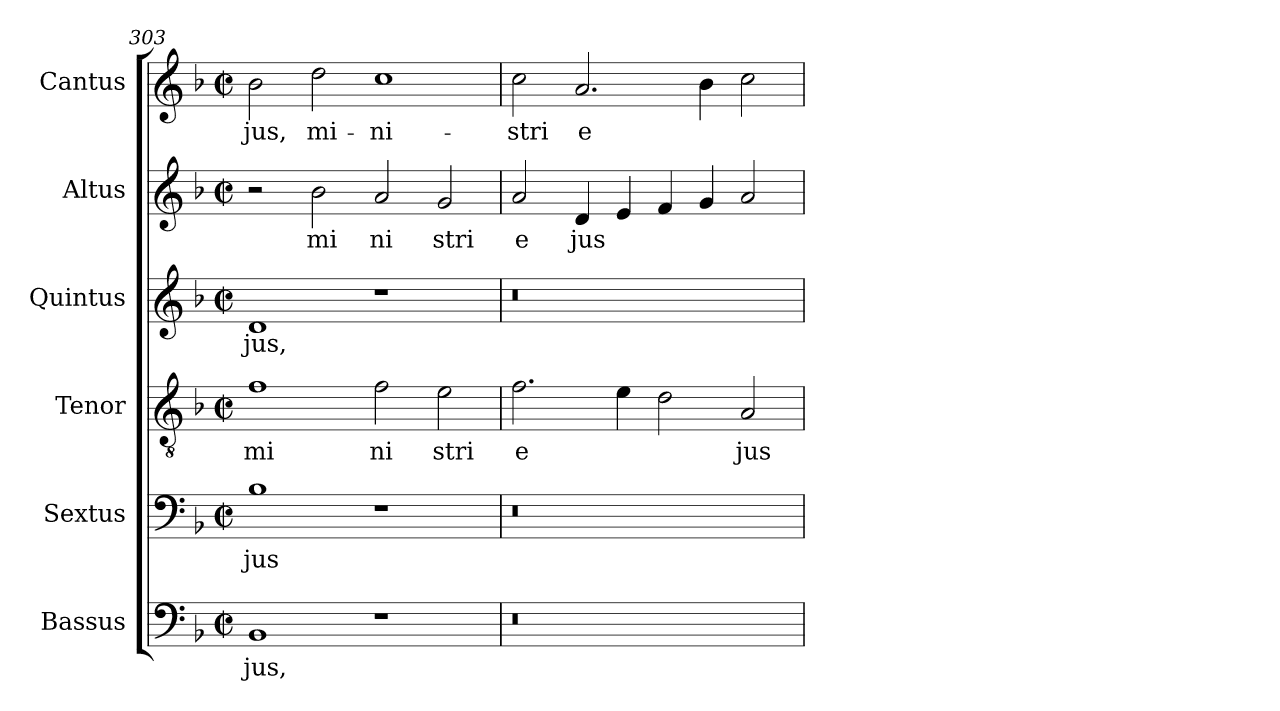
**kern	**text	**kern	**text	**kern	**text	**kern	**text	**kern	**text	**kern	**text
*part6	*part6	*part5	*part5	*part4	*part4	*part3	*part3	*part2	*part2	*part1	*part1
*staff6	*staff6	*staff5	*staff5	*staff4	*staff4	*staff3	*staff3	*staff2	*staff2	*staff1	*staff1
*I"Bassus	*	*I"Sextus	*	*I"Tenor	*	*I"Quintus	*	*I"Altus	*	*I"Cantus	*
*I'Bassus	*	*I'Sextus	*	*I'Tenor	*	*I'Quintus	*	*I'Altus	*	*I'Cantus	*
*clefF4	*	*clefF4	*	*clefGv2	*	*clefG2	*	*clefG2	*	*clefG2	*
*k[b-]	*	*k[b-]	*	*k[b-]	*	*k[b-]	*	*k[b-]	*	*k[b-]	*
*F:	*	*F:	*	*F:	*	*F:	*	*F:	*	*F:	*
*M2/2	*	*M2/2	*	*M2/2	*	*M2/2	*	*M2/2	*	*M2/2	*
*met(c|)	*	*met(c|)	*	*met(c|)	*	*met(c|)	*	*met(c|)	*	*met(c|)	*
=303	=303	=303	=303	=303	=303	=303	=303	=303	=303	=303	=303
!	!LO:LY:b:cj	!	!LO:LY:b:cj	!	!LO:LY:b:cj	!	!LO:LY:b:cj	!	!	!	!LO:LY:b:cj
1BB-	-jus,	1B-	-jus	1f	mi	1d	-jus,	2r	.	2b-\	-jus,
!	!	!	!	!	!	!	!	!	!LO:LY:b:cj	!	!LO:LY:b:cj
.	.	.	.	.	.	.	.	2b-\	mi	2dd\	mi-
!	!	!	!	!	!LO:LY:b:cj	!	!	!	!LO:LY:b:cj	!	!LO:LY:b:cj
1r	.	1r	.	2f\	ni	1r	.	2a/	ni	1cc	-ni-
!	!	!	!	!	!LO:LY:b:cj	!	!	!	!LO:LY:b:cj	!	!
.	.	.	.	2e\	stri	.	.	2g/	stri	.	.
=304	=304	=304	=304	=304	=304	=304	=304	=304	=304	=304	=304
!	!	!	!	!	!LO:LY:b:cj	!	!	!	!LO:LY:b:cj	!	!LO:LY:b:cj
0r	.	0r	.	2.f\	e	0r	.	2a/	e	2cc\	-stri
!	!	!	!	!	!	!	!	!	!LO:LY:b:cj	!	!LO:LY:b:cj
.	.	.	.	.	.	.	.	4d/	jus	2.a/	e-
!	!	!	!	!	!LO:LY:b:cj	!	!	!	!LO:LY:b:cj	!	!
.	.	.	.	4e\	.	.	.	4e/	.	.	.
!	!	!	!	!	!LO:LY:b:cj	!	!	!	!LO:LY:b:cj	!	!
.	.	.	.	2d\	.	.	.	4f/	.	.	.
!	!	!	!	!	!	!	!	!	!LO:LY:b:cj	!	!LO:LY:b:cj
.	.	.	.	.	.	.	.	4g/	.	4b-\	--
!	!	!	!	!	!LO:LY:b:cj	!	!	!	!LO:LY:b:cj	!	!LO:LY:b:cj
.	.	.	.	2A/	jus	.	.	2a/	.	2cc\	--
=	=	=	=	=	=	=	=	=	=	=	=
*-	*-	*-	*-	*-	*-	*-	*-	*-	*-	*-	*-
